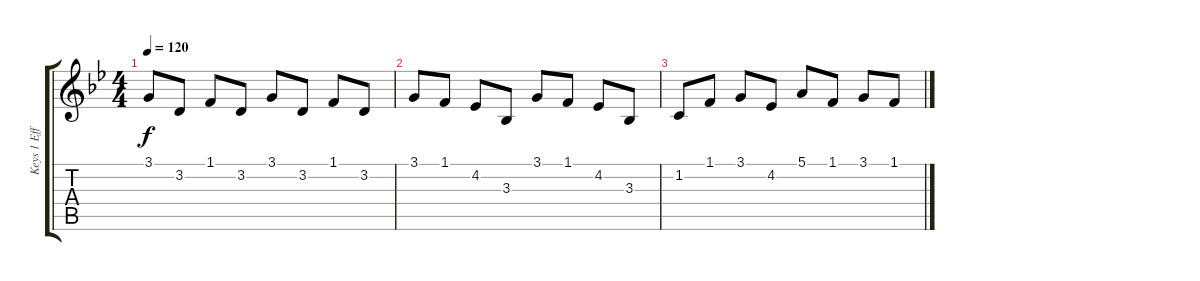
\track ("Keys 1 Effect" "Keys 1 Eff") {instrument stringensemble1}
\staff {score tabs}
\tuning (E4 B3 G3 D3 A2 E2) {hide}
\ts (4 4)
\tempo 120
\clef g2
\ks bb
3.1.8{dy f} 3.2.8 1.1.8 3.2.8 3.1.8 3.2.8 1.1.8 3.2.8 |
3.1.8 1.1.8 4.2.8 3.3.8 3.1.8 1.1.8 4.2.8 3.3.8 |
1.2.8 1.1.8 3.1.8 4.2.8 5.1.8 1.1.8 3.1.8 1.1.8
